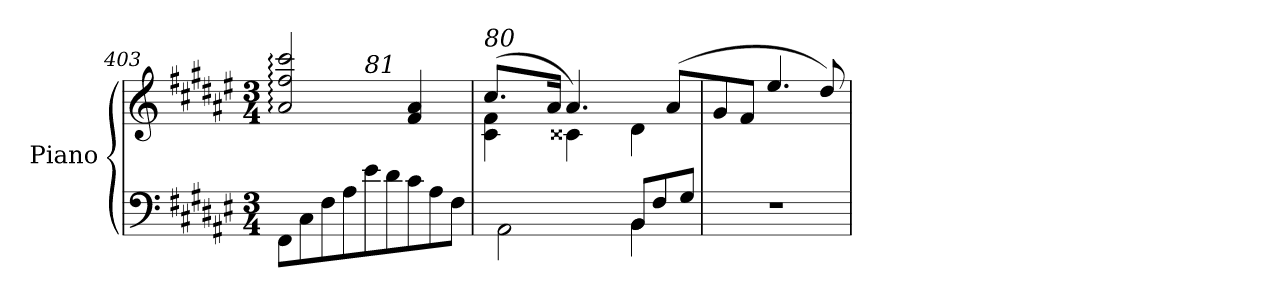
**kern	**kern
*part1	*part1
*staff2	*staff1
*I"Piano	*
*I'Pno	*
!!LO:LB:g=z
*clefF4	*clefG2
*k[f#c#g#d#a#e#]	*k[f#c#g#d#a#e#]
*M3/4	*M3/4
*Xtuplet	*
=403	=403
!	!LO:TX:a:i:t=82
*	*^
12FF#\L	2a#/: 2ff#/: 2ccc#/:	3ryy
12C#\	.	.
12F#\	.	.
12A#\	.	.
!	!	!LO:TX:a:i:t=81
12e#\	.	3ryy
12d#\	.	.
12c#\	4f#/ 4a#/	.
12A#\	.	.
12F#\J	.	12ryy
=404	=404	=404
*^	*	*
!	!	!LO:TX:a:i:t=80	!
12AA#/Lyy	2AA#\	(>8.cc#/L	4c#\ 4f#\
12F#/	.	.	.
12A#/	.	.	.
.	.	16a#/Jk	.
12F#/	.	4.a#/)	4c##X\
12AA#/	.	.	.
12F#/J	.	.	.
12BB/L	4BB\	.	4d#\
12F#/	.	.	.
.	.	(>8a#/L	.
12G#/J	.	.	.
*v	*v	*	*
*	*v	*v
=405	=405
2.r	8g#/
.	8f#/J
.	4.ee#/
.	8dd#/)
=	=
*-	*-
